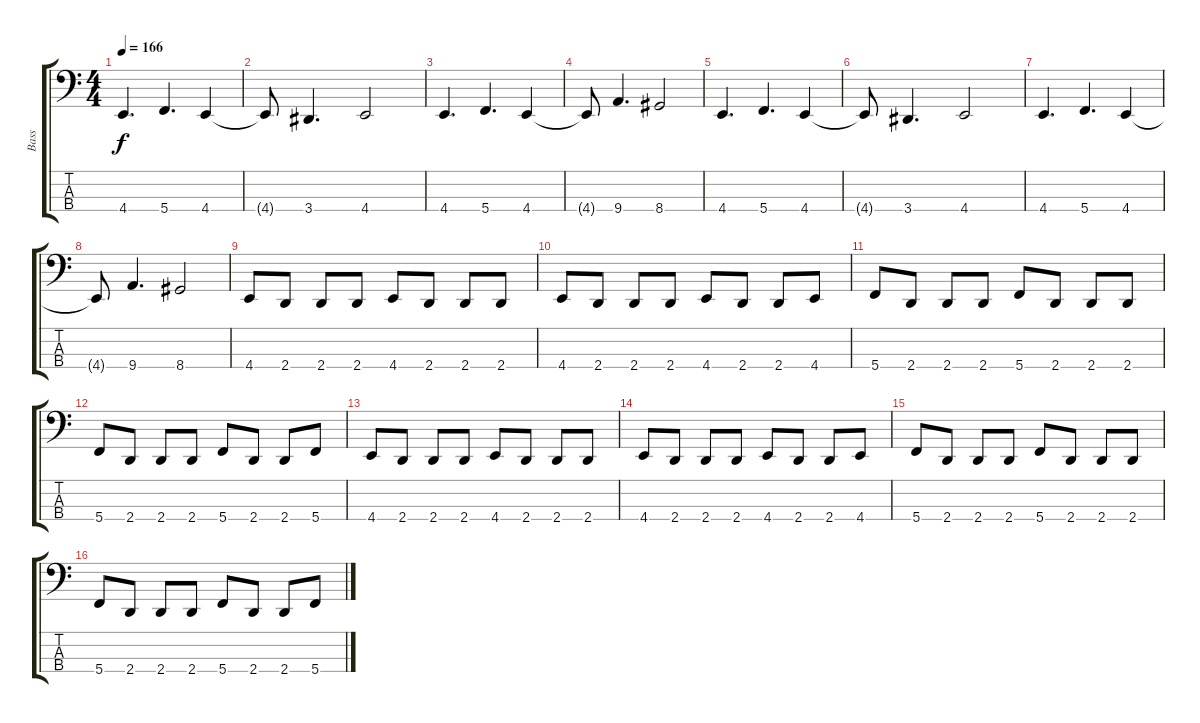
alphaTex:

\track ("Bass" "Bass") {instrument electricbassfinger}
\staff {score tabs}
\tuning (F2 C2 G1 C1) {hide}
\ts (4 4)
\tempo 166
\clef f4
\ks c
4.4.4{d dy f} 5.4.4{d} 4.4.4 |
4.4{t}.8 3.4.4{d} 4.4.2 |
4.4.4{d} 5.4.4{d} 4.4.4 |
4.4{t}.8 9.4.4{d} 8.4.2 |
4.4.4{d} 5.4.4{d} 4.4.4 |
4.4{t}.8 3.4.4{d} 4.4.2 |
4.4.4{d} 5.4.4{d} 4.4.4 |
4.4{t}.8 9.4.4{d} 8.4.2 |
4.4.8 2.4.8 2.4.8 2.4.8 4.4.8 2.4.8 2.4.8 2.4.8 |
4.4.8 2.4.8 2.4.8 2.4.8 4.4.8 2.4.8 2.4.8 4.4.8 |
5.4.8 2.4.8 2.4.8 2.4.8 5.4.8 2.4.8 2.4.8 2.4.8 |
5.4.8 2.4.8 2.4.8 2.4.8 5.4.8 2.4.8 2.4.8 5.4.8 |
4.4.8 2.4.8 2.4.8 2.4.8 4.4.8 2.4.8 2.4.8 2.4.8 |
4.4.8 2.4.8 2.4.8 2.4.8 4.4.8 2.4.8 2.4.8 4.4.8 |
5.4.8 2.4.8 2.4.8 2.4.8 5.4.8 2.4.8 2.4.8 2.4.8 |
5.4.8 2.4.8 2.4.8 2.4.8 5.4.8 2.4.8 2.4.8 5.4.8
